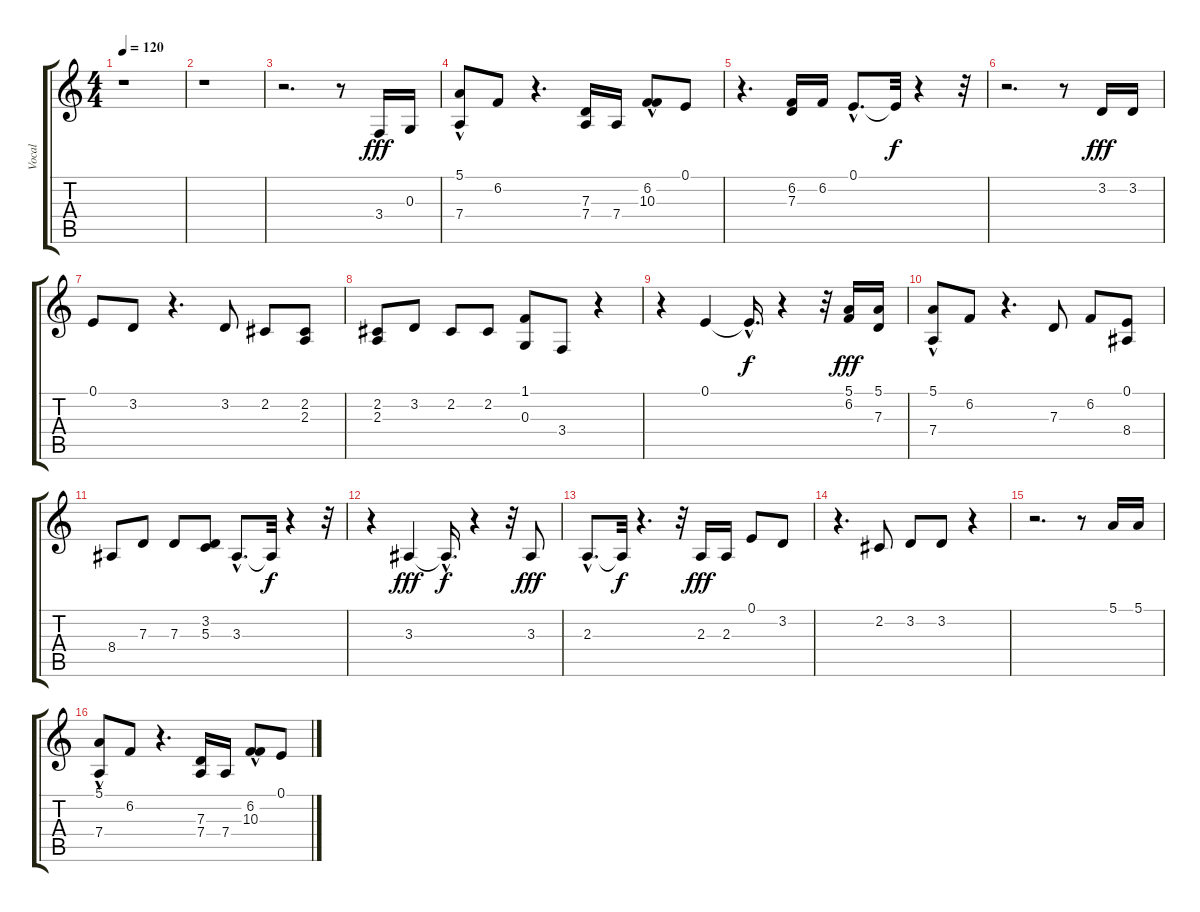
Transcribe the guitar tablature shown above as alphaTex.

\track ("Vocal" "Vocal") {instrument choiraahs}
\staff {score tabs}
\tuning (E4 B3 G3 D3 A2 E2) {hide}
\ts (4 4)
\tempo 120
\clef g2
\ks c
r.1{dy fff instrument choiraahs} |
r.1 |
r.2{d} r.8 3.4.16 0.3.16 |
(5.1 7.4{hac}).8 6.2.8 r.4{d} (7.3 7.4).16 7.4.16 (6.2{hac} 10.3{hac}).8 0.1.8 |
r.4{d} (6.2 7.3).16 6.2.16 0.1{hac}.8{d} 0.1{t}.32{dy f} r.4 r.32 |
r.2{d} r.8 3.2.16{dy fff} 3.2.16 |
0.1.8 3.2.8 r.4{d} 3.2.8 2.2.8 (2.2 2.3).8 |
(2.2 2.3).8 3.2.8 2.2.8 2.2.8 (1.1 0.3).8 3.4.8 r.4 |
r.4 0.1.4 0.1{hac t}.16{d dy f} r.4 r.32 (5.1 6.2).16{dy fff} (5.1 7.3).16 |
(5.1 7.4{hac}).8 6.2.8 r.4{d} 7.3.8 6.2.8 (0.1 8.4).8 |
8.4.8 7.3.8 7.3.8 (3.2 5.3).8 3.3{hac}.8{d} 3.3{t}.32{dy f} r.4 r.32 |
r.4 3.3.4{dy fff} 3.3{hac t}.16{d dy f} r.4 r.32 3.3.8{dy fff} |
2.3{hac}.8{d} 2.3{t}.32{dy f} r.4{d} r.32 2.3.16{dy fff} 2.3.16 0.1.8 3.2.8 |
r.4{d} 2.2.8 3.2.8 3.2.8 r.4 |
r.2{d} r.8 5.1.16 5.1.16 |
(5.1 7.4{hac}).8 6.2.8 r.4{d} (7.3 7.4).16 7.4.16 (6.2{hac} 10.3{hac}).8 0.1.8
